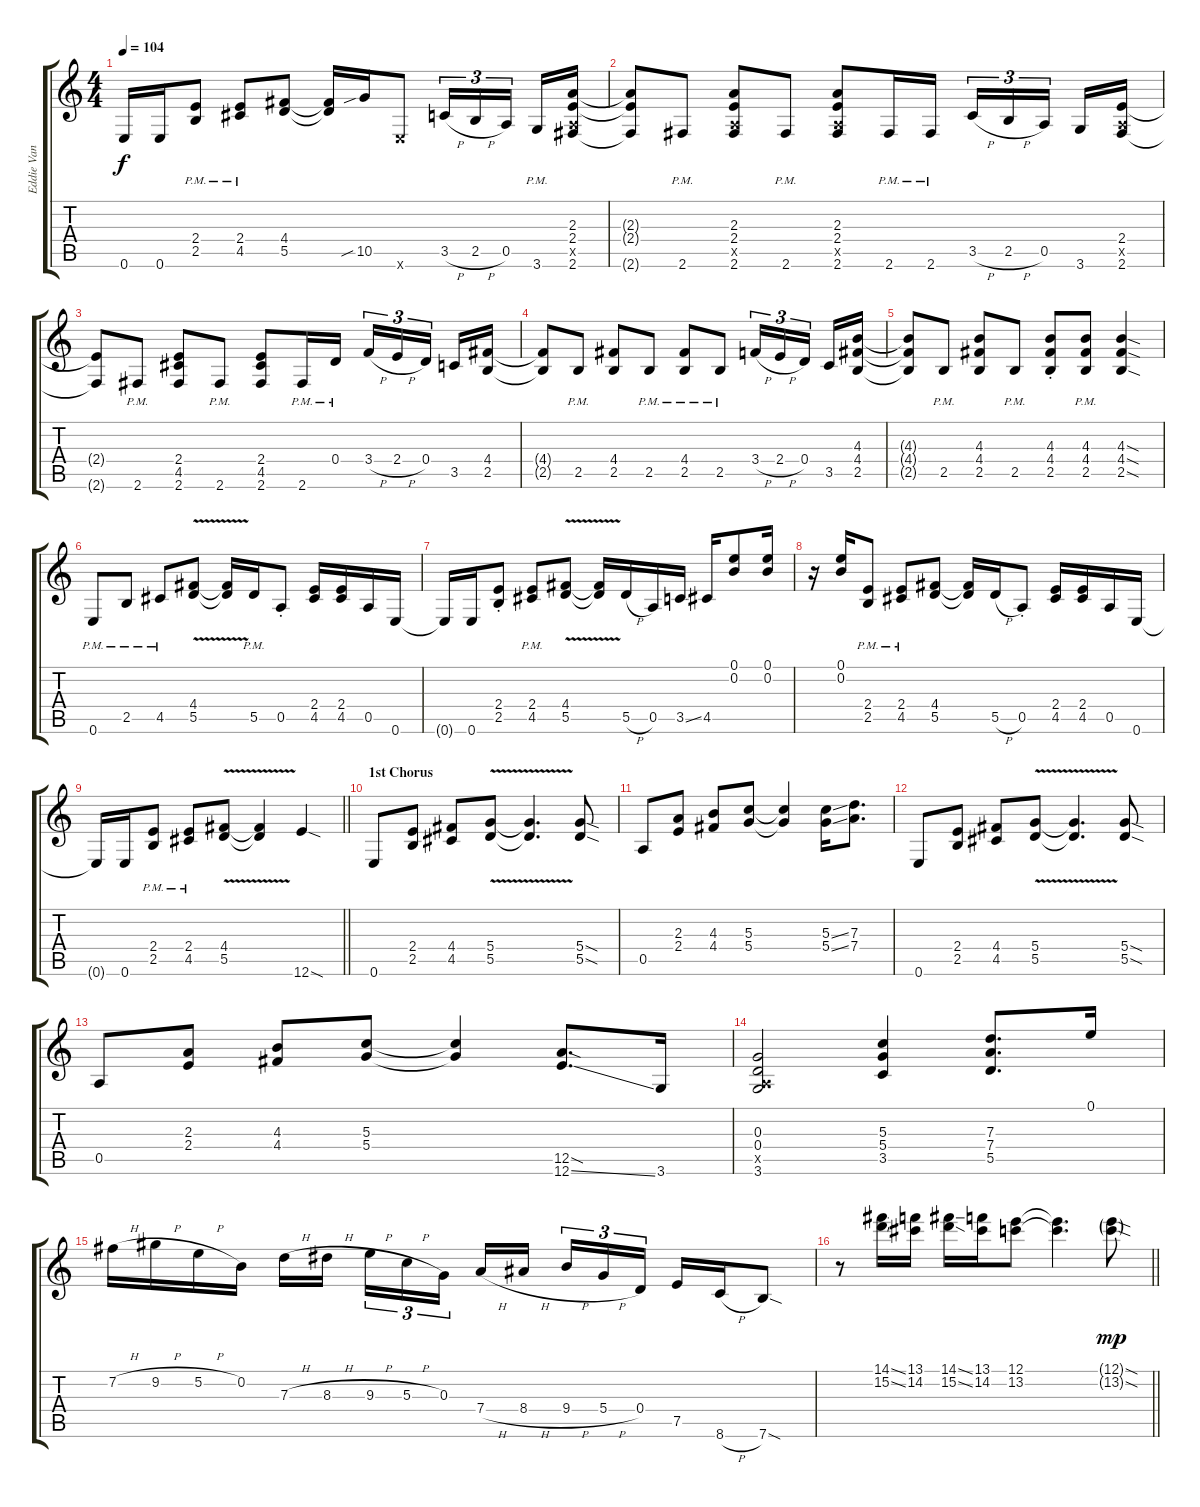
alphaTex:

\track ("Eddie Van Halen" "Eddie Van ") {instrument distortionguitar}
\staff {score tabs}
\tuning (E4 B3 G3 D3 A2 E2) {hide}
\ts (4 4)
\tempo 104
\clef g2
\ks c
0.6{t}.16{dy f} 0.6.16 (2.4{pm} 2.5).8 (2.4{pm} 4.5).8 (4.4 5.5).8 (4.4{t} 5.5{t}).16 10.5{sib}.16 0.6{x}.8 3.5{h}.16{tu (3 2)} 2.5{h}.16{tu (3 2)} 0.5.16{tu (3 2) beam splitsecondary} 3.6{pm}.16 (2.3 2.4 0.5{x} 2.6).16 |
(2.3{t} 2.4{t} 2.6{t}).8 2.6{pm}.8 (2.3 2.4 0.5{x} 2.6).8 2.6{pm}.8 (2.3 2.4 0.5{x} 2.6).8 2.6{pm}.16 2.6{pm}.16 3.5{h}.16{tu (3 2)} 2.5{h}.16{tu (3 2)} 0.5.16{tu (3 2) beam splitsecondary} 3.6.16 (2.4 0.5{x} 2.6).16 |
(2.4{t} 2.6{t}).8 2.6{pm}.8 (2.4 4.5 2.6).8 2.6{pm}.8 (2.4 4.5 2.6).8 2.6{pm}.16 0.4{pm}.16 3.4{h}.16{tu (3 2)} 2.4{h}.16{tu (3 2)} 0.4.16{tu (3 2) beam splitsecondary} 3.5.16 (4.4 2.5).16 |
(4.4{t} 2.5{t}).8 2.5{pm}.8 (4.4 2.5).8 2.5{pm}.8 (4.4{pm} 2.5{pm}).8 2.5{pm}.8 3.4{h}.16{tu (3 2)} 2.4{h}.16{tu (3 2)} 0.4.16{tu (3 2) beam splitsecondary} 3.5.16 (4.3 4.4 2.5).16 |
(4.3{t} 4.4{t} 2.5{t}).8 2.5{pm}.8 (4.3 4.4 2.5).8 2.5{pm}.8 (4.3{st} 4.4{st} 2.5{st}).8 (4.3 4.4 2.5{pm}).8 (4.3{sod} 4.4{sod} 2.5{sod}).4 |
0.6{pm}.8 2.5{pm}.8 4.5{pm}.8 (4.4{v} 5.5{v}).8 (4.4{t} 5.5{t}).16 5.5{pm}.16 0.5{st}.8 (2.4 4.5).16 (2.4 4.5).16 0.5.16 0.6.16 |
0.6{t}.16 0.6.16 (2.4{st} 2.5).8 (2.4{pm} 4.5{pm}).8 (4.4{v} 5.5{v}).8 (4.4{t} 5.5{t}).16 5.5{h}.16 0.5.16 3.5{ss}.16 4.5.16 (0.1 0.2).8 (0.1 0.2).16 |
r.16 (0.1 0.2).16 (2.4{pm} 2.5{pm}).8 (2.4{pm} 4.5{pm}).8 (4.4 5.5).8 (4.4{t} 5.5{t}).16 5.5{h}.16 0.5{st}.8 (2.4 4.5).16 (2.4 4.5).16 0.5.16 0.6.16 |
\barLineRight lightlight
0.6{t}.16 0.6.16 (2.4{pm} 2.5{pm}).8 (2.4{pm} 4.5{pm}).8 (4.4{v} 5.5{v}).8 (4.4{t} 5.5{t}).4 12.6{sod}.4 |
\section ("" "1st Chorus")
0.6.8 (2.4 2.5).8 (4.4 4.5).8 (5.4{v} 5.5{v}).8 (5.4{t} 5.5{t}).4{d} (5.4{sod} 5.5{sod}).8 |
0.5.8 (2.3 2.4).8 (4.3 4.4).8 (5.3 5.4).8 (5.3{t} 5.4{t}).4 (5.3{ss} 5.4{ss}).16 (7.3 7.4).8{d} |
0.6.8 (2.4 2.5).8 (4.4 4.5).8 (5.4{v} 5.5{v}).8 (5.4{t} 5.5{t}).4{d} (5.4{sod} 5.5{sod}).8 |
0.5.8 (2.3 2.4).8 (4.3 4.4).8 (5.3 5.4).8 (5.3{t} 5.4{t}).4 (12.5{sod} 12.6{ss}).8{d} 3.6.16 |
(0.3 0.4 0.5{x} 3.6).2 (5.3 5.4 3.5).4 (7.3 7.4 5.5).8{d} 0.1.16 |
7.2{h}.16 9.2{h}.16 5.2{h}.16 0.2.16 7.3{h}.16 8.3{h}.16{beam splitsecondary} 9.3{h}.16{tu (3 2)} 5.3{h}.16{tu (3 2)} 0.3.16{tu (3 2)} 7.4{h}.16 8.4{h}.16{beam splitsecondary} 9.4{h}.16{tu (3 2)} 5.4{h}.16{tu (3 2)} 0.4.16{tu (3 2)} 7.5.16 8.6{h}.16 7.6{sod}.8 |
\barLineRight lightlight
r.8 (14.1{ss} 15.2{ss}).16 (13.1 14.2).16 (14.1{ss} 15.2{ss}).16 (13.1 14.2).16 (12.1 13.2).8 (12.1{t} 13.2{t}).4{d} (12.1{sod g} 13.2{sod g}).8{dy mp}
